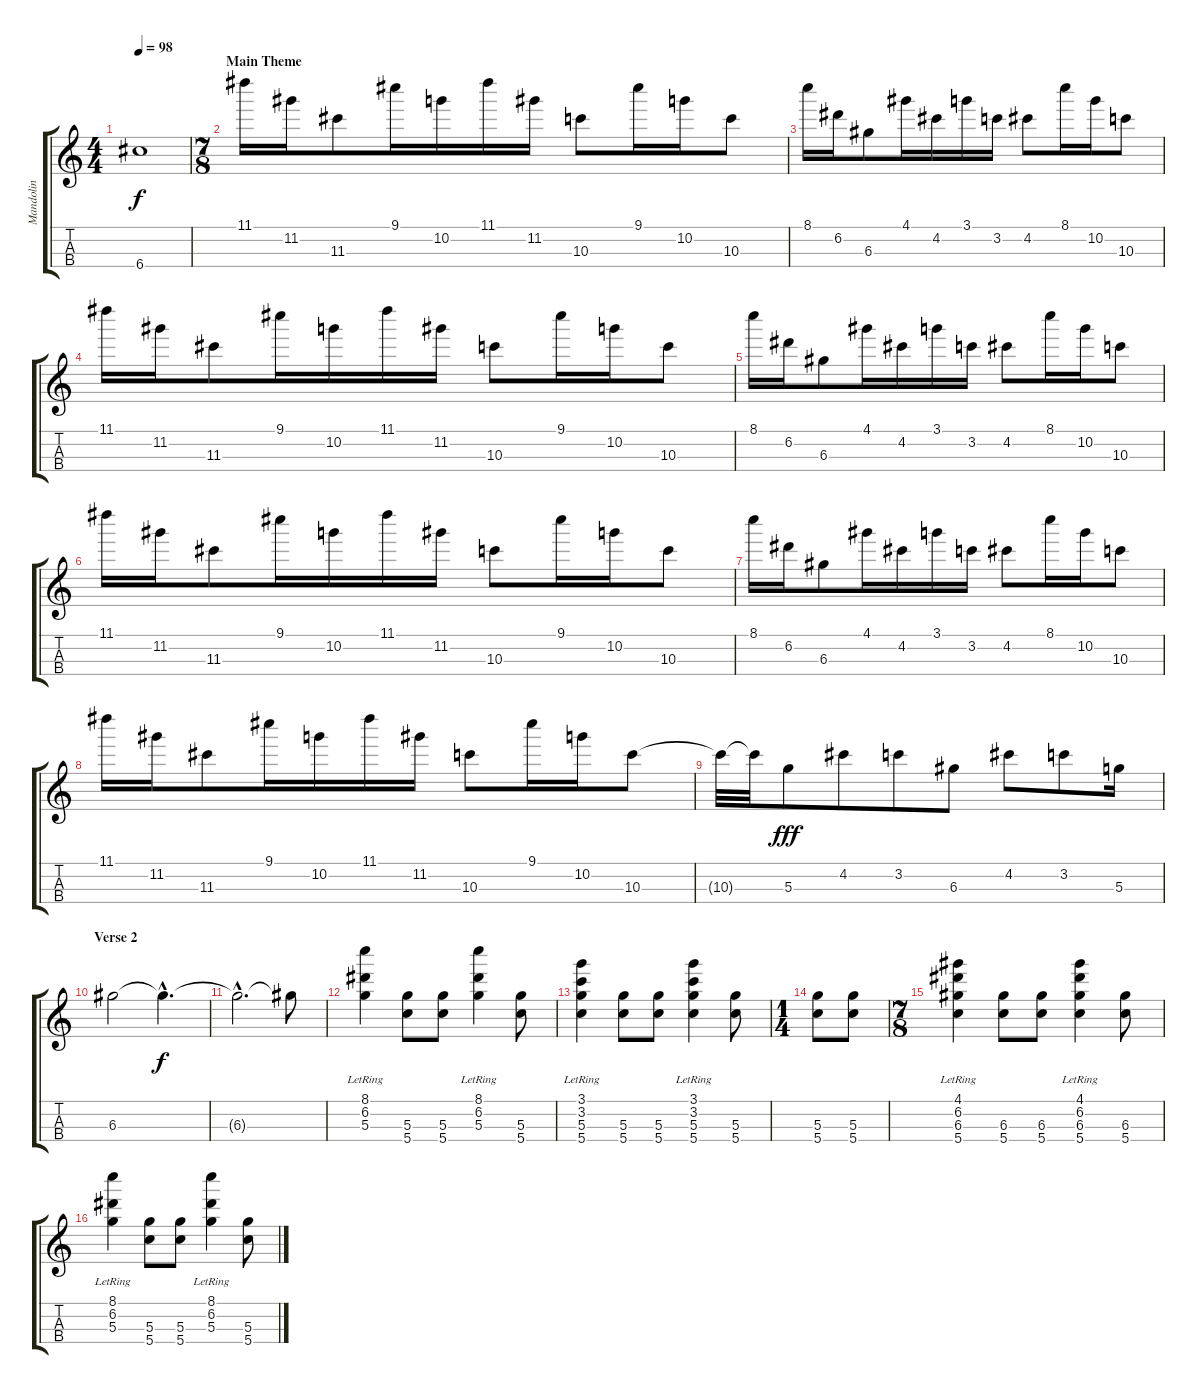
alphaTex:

\track ("Mandolin " "Mandolin ") {instrument banjo}
\staff {score tabs}
\tuning (E5 A4 D4 G3) {hide}
\displaytranspose 12
\ts (4 4)
\tempo 98
\clef g2
\ks c
6.4{t}.1{dy f} |
\ts (7 8)
\section ("" "Main Theme")
11.1.16{volume 13} 11.2.16 11.3.8 9.1.16 10.2.16 11.1.16 11.2.16 10.3.8 9.1.16 10.2.16 10.3.8 |
8.1.16 6.2.16 6.3.8 4.1.16 4.2.16 3.1.16 3.2.16 4.2.8 8.1.16 10.2.16 10.3.8 |
11.1.16 11.2.16 11.3.8 9.1.16 10.2.16 11.1.16 11.2.16 10.3.8 9.1.16 10.2.16 10.3.8 |
8.1.16 6.2.16 6.3.8 4.1.16 4.2.16 3.1.16 3.2.16 4.2.8 8.1.16 10.2.16 10.3.8 |
11.1.16 11.2.16 11.3.8 9.1.16 10.2.16 11.1.16 11.2.16 10.3.8 9.1.16 10.2.16 10.3.8 |
8.1.16 6.2.16 6.3.8 4.1.16 4.2.16 3.1.16 3.2.16 4.2.8 8.1.16 10.2.16 10.3.8 |
11.1.16 11.2.16 11.3.8 9.1.16 10.2.16 11.1.16 11.2.16 10.3.8 9.1.16 10.2.16 10.3.8 |
10.3{t}.32 10.3{t}.32 5.3.8{dy fff} 4.2.8 3.2.8 6.3.8 4.2.8 3.2.8 5.3.16 |
\section ("" "Verse 2")
6.3.2 6.3{hac t}.4{d dy f} |
6.3{hac t}.2{d} 6.3{t}.8 |
(8.1{lr} 6.2{lr} 5.3).4{volume 8} (5.3 5.4).8 (5.3 5.4).8 (8.1{lr} 6.2{lr} 5.3).4 (5.3 5.4).8 |
(3.1{lr} 3.2{lr} 5.3 5.4).4 (5.3 5.4).8 (5.3 5.4).8 (3.1{lr} 3.2{lr} 5.3 5.4).4 (5.3 5.4).8 |
\ts (1 4)
(5.3 5.4).8 (5.3 5.4).8 |
\ts (7 8)
(4.1{lr} 6.2{lr} 6.3 5.4).4 (6.3 5.4).8 (6.3 5.4).8 (4.1{lr} 6.2{lr} 6.3 5.4).4 (6.3 5.4).8 |
(8.1{lr} 6.2{lr} 5.3).4 (5.3 5.4).8 (5.3 5.4).8 (8.1{lr} 6.2{lr} 5.3).4 (5.3 5.4).8
